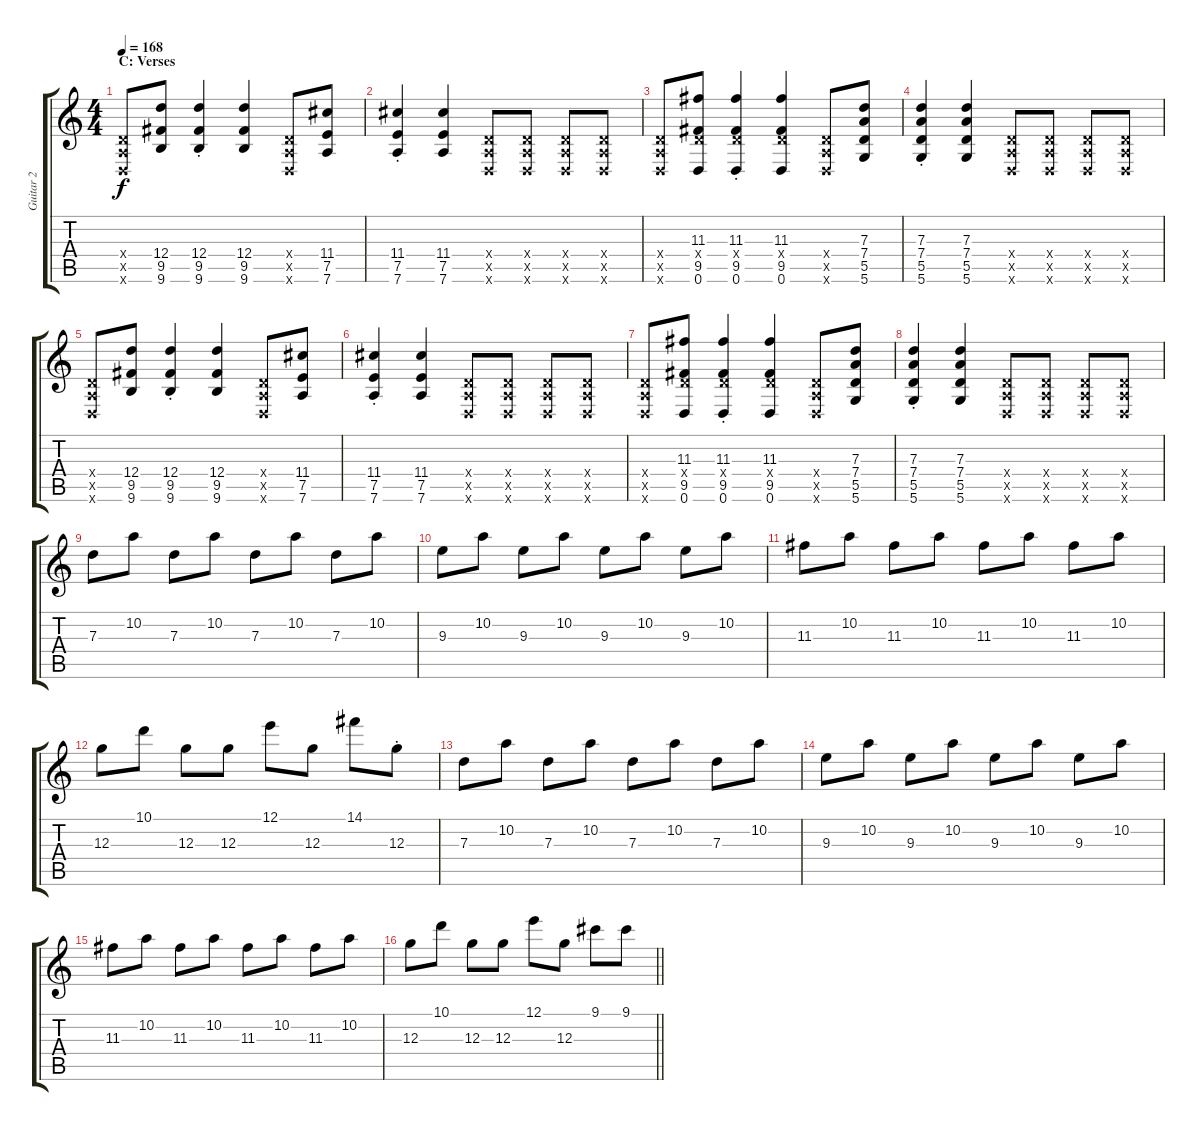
\track ("Guitar 2" "Guitar 2") {instrument distortionguitar}
\staff {score tabs}
\tuning (E4 B3 G3 D3 A2 D2) {hide}
\ts (4 4)
\section ("" "C: Verses")
\tempo 168
\clef g2
\ks c
(0.4{x} 0.5{x} 0.6{x}).8{dy f} (12.4 9.5 9.6).8 (12.4{st} 9.5{st} 9.6{st}).4 (12.4 9.5 9.6).4 (0.4{x} 0.5{x} 0.6{x}).8 (11.4 7.5 7.6).8 |
(11.4{st} 7.5{st} 7.6{st}).4 (11.4 7.5 7.6).4 (0.4{x} 0.5{x} 0.6{x}).8 (0.4{x} 0.5{x} 0.6{x}).8 (0.4{x} 0.5{x} 0.6{x}).8 (0.4{x} 0.5{x} 0.6{x}).8 |
(0.4{x} 0.5{x} 0.6{x}).8 (11.3 0.4{x} 9.5 0.6).8 (11.3{st} 0.4{x} 9.5{st} 0.6{st}).4 (11.3 0.4{x} 9.5 0.6).4 (0.4{x} 0.5{x} 0.6{x}).8 (7.3 7.4 5.5 5.6).8 |
(7.3{st} 7.4{st} 5.5{st} 5.6{st}).4 (7.3 7.4 5.5 5.6).4 (0.4{x} 0.5{x} 0.6{x}).8 (0.4{x} 0.5{x} 0.6{x}).8 (0.4{x} 0.5{x} 0.6{x}).8 (0.4{x} 0.5{x} 0.6{x}).8 |
(0.4{x} 0.5{x} 0.6{x}).8 (12.4 9.5 9.6).8 (12.4{st} 9.5{st} 9.6{st}).4 (12.4 9.5 9.6).4 (0.4{x} 0.5{x} 0.6{x}).8 (11.4 7.5 7.6).8 |
(11.4{st} 7.5{st} 7.6{st}).4 (11.4 7.5 7.6).4 (0.4{x} 0.5{x} 0.6{x}).8 (0.4{x} 0.5{x} 0.6{x}).8 (0.4{x} 0.5{x} 0.6{x}).8 (0.4{x} 0.5{x} 0.6{x}).8 |
(0.4{x} 0.5{x} 0.6{x}).8 (11.3 0.4{x} 9.5 0.6).8 (11.3{st} 0.4{x} 9.5{st} 0.6{st}).4 (11.3 0.4{x} 9.5 0.6).4 (0.4{x} 0.5{x} 0.6{x}).8 (7.3 7.4 5.5 5.6).8 |
(7.3{st} 7.4{st} 5.5{st} 5.6{st}).4 (7.3 7.4 5.5 5.6).4 (0.4{x} 0.5{x} 0.6{x}).8 (0.4{x} 0.5{x} 0.6{x}).8 (0.4{x} 0.5{x} 0.6{x}).8 (0.4{x} 0.5{x} 0.6{x}).8 |
7.3.8 10.2.8 7.3.8 10.2.8 7.3.8 10.2.8 7.3.8 10.2.8 |
9.3.8 10.2.8 9.3.8 10.2.8 9.3.8 10.2.8 9.3.8 10.2.8 |
11.3.8 10.2.8 11.3.8 10.2.8 11.3.8 10.2.8 11.3.8 10.2.8 |
12.3.8 10.1.8 12.3.8 12.3.8 12.1.8 12.3.8 14.1.8 12.3{st}.8 |
7.3.8 10.2.8 7.3.8 10.2.8 7.3.8 10.2.8 7.3.8 10.2.8 |
9.3.8 10.2.8 9.3.8 10.2.8 9.3.8 10.2.8 9.3.8 10.2.8 |
11.3.8 10.2.8 11.3.8 10.2.8 11.3.8 10.2.8 11.3.8 10.2.8 |
\barLineRight lightlight
12.3.8 10.1.8 12.3.8 12.3.8 12.1.8 12.3.8 9.1.8 9.1.8
